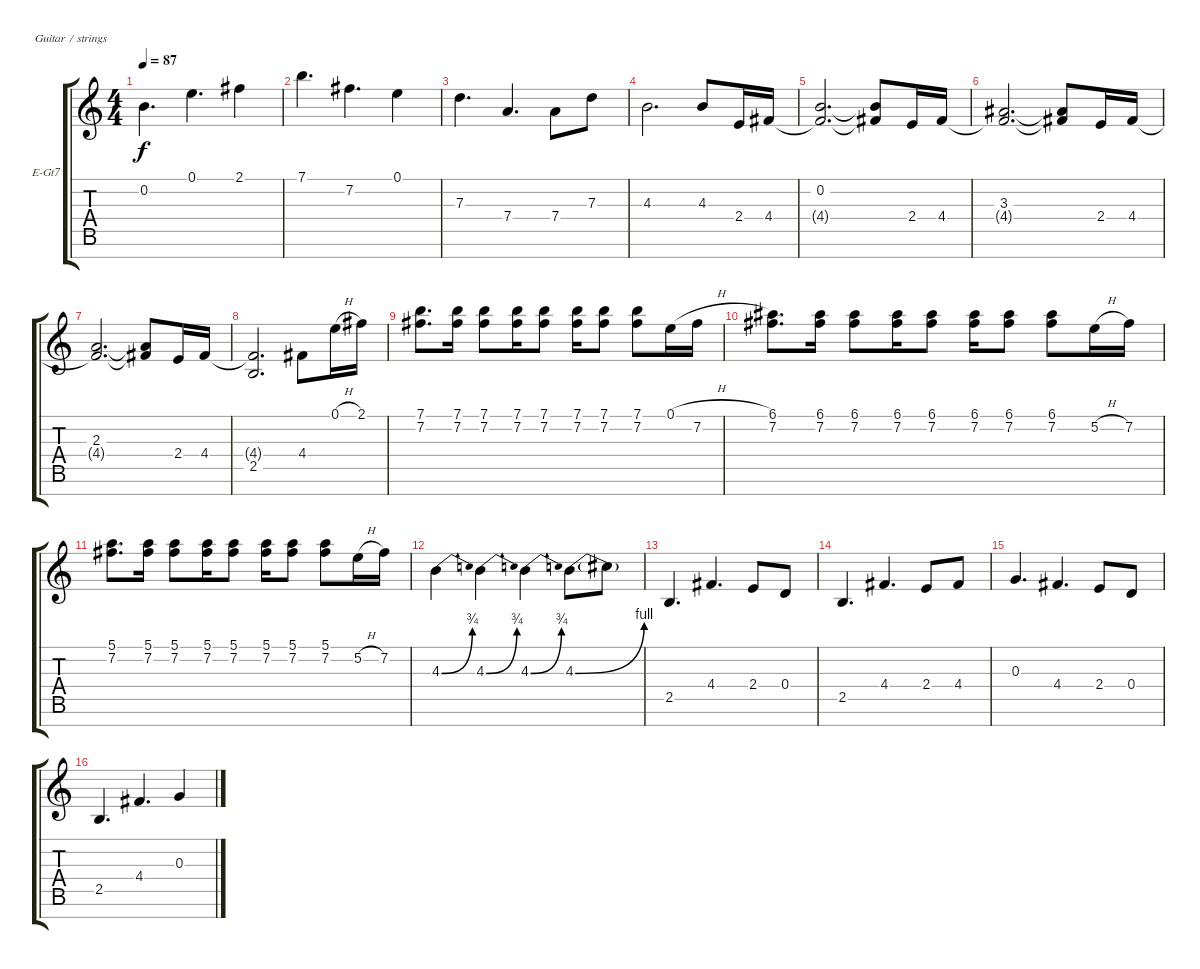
\bracketExtendMode groupsimilarinstruments
\firstSystemTrackNameOrientation horizontal
\otherSystemsTrackNameOrientation horizontal
\track ("Adam Jones" "E-Gt7") {mute instrument distortionguitar}
\staff {score tabs}
\tuning (E4 B3 G3 D3 A2 E2 B1)
\ts (4 4)
\tempo 87
\clef g2
\ks c
0.2.4{d dy f} 0.1.4{d} 2.1.4 |
7.1.4{d} 7.2.4{d} 0.1.4 |
7.3.4{d} 7.4.4{d} 7.4.8 7.3.8 |
4.3.2{d} 4.3.8 2.4.16 4.4.16 |
(0.2 4.4{t}).2{d} (0.2{t} 4.4{t}).8 2.4.16 4.4.16 |
(3.3 4.4{t}).2{d} (3.3{t} 4.4{t}).8 2.4.16 4.4.16 |
(2.3 4.4{t}).2{d} (2.3{t} 4.4{t}).8 2.4.16 4.4.16 |
(4.4{t} 2.5).2{d} 4.4.8 0.1{h}.16 2.1.16 |
(7.1 7.2).8{d} (7.1 7.2).16 (7.1 7.2).8 (7.1 7.2).16 (7.1 7.2).8 (7.1 7.2).16 (7.1 7.2).8 (7.1 7.2).8 0.1{h}.16 7.2.16 |
(6.1 7.2).8{d} (6.1 7.2).16 (6.1 7.2).8 (6.1 7.2).16 (6.1 7.2).8 (6.1 7.2).16 (6.1 7.2).8 (6.1 7.2).8 5.2{h}.16 7.2.16 |
(5.1 7.2).8{d} (5.1 7.2).16 (5.1 7.2).8 (5.1 7.2).16 (5.1 7.2).8 (5.1 7.2).16 (5.1 7.2).8 (5.1 7.2).8 5.2{h}.16 7.2.16 |
4.3{be (bend 0 0 15 3)}.4 4.3{be (bend 0 0 15 3)}.4 4.3{be (bend 0 0 14.399999999999999 3)}.4 4.3{be (bend 0 0 15 4)}.8 4.3{t}.8 |
2.5.4{d} 4.4.4{d} 2.4.8 0.4.8 |
2.5.4{d} 4.4.4{d} 2.4.8 4.4.8 |
0.3.4{d} 4.4.4{d} 2.4.8 0.4.8 |
2.5.4{d} 4.4.4{d} 0.3.4
